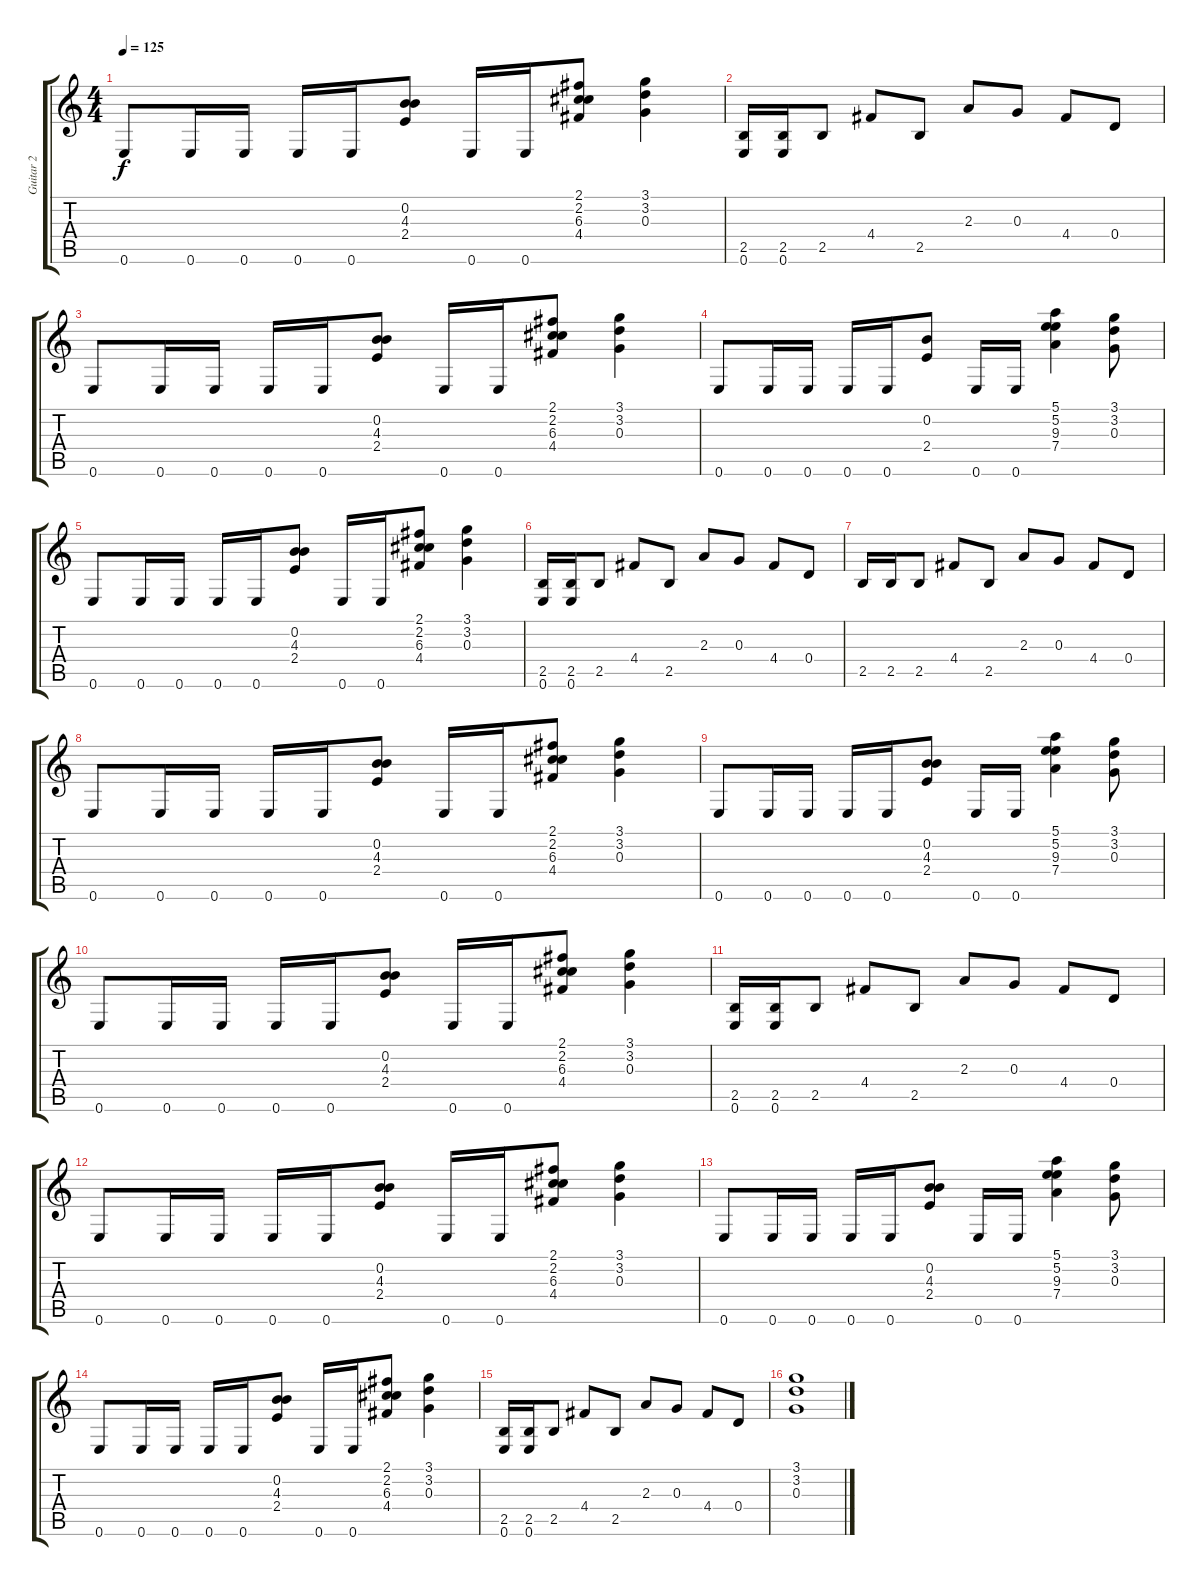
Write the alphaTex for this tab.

\track ("Guitar 2" "Guitar 2") {instrument overdrivenguitar}
\staff {score tabs}
\tuning (E4 B3 G3 D3 A2 E2) {hide}
\ts (4 4)
\tempo 125
\clef g2
\ks c
0.6.8{dy f} 0.6.16 0.6.16 0.6.16 0.6.16 (0.2 4.3 2.4).8 0.6.16 0.6.16 (2.1 2.2 6.3 4.4).8 (3.1 3.2 0.3).4 |
(2.5 0.6).16 (2.5 0.6).16 2.5.8 4.4.8 2.5.8 2.3.8 0.3.8 4.4.8 0.4.8 |
0.6.8 0.6.16 0.6.16 0.6.16 0.6.16 (0.2 4.3 2.4).8 0.6.16 0.6.16 (2.1 2.2 6.3 4.4).8 (3.1 3.2 0.3).4 |
0.6.8 0.6.16 0.6.16 0.6.16 0.6.16 (0.2 2.4).8 0.6.16 0.6.16 (5.1 5.2 9.3 7.4).4 (3.1 3.2 0.3).8 |
0.6.8 0.6.16 0.6.16 0.6.16 0.6.16 (0.2 4.3 2.4).8 0.6.16 0.6.16 (2.1 2.2 6.3 4.4).8 (3.1 3.2 0.3).4 |
(2.5 0.6).16 (2.5 0.6).16 2.5.8 4.4.8 2.5.8 2.3.8 0.3.8 4.4.8 0.4.8 |
2.5.16 2.5.16 2.5.8 4.4.8 2.5.8 2.3.8 0.3.8 4.4.8 0.4.8 |
0.6.8 0.6.16 0.6.16 0.6.16 0.6.16 (0.2 4.3 2.4).8 0.6.16 0.6.16 (2.1 2.2 6.3 4.4).8 (3.1 3.2 0.3).4 |
0.6.8 0.6.16 0.6.16 0.6.16 0.6.16 (0.2 4.3 2.4).8 0.6.16 0.6.16 (5.1 5.2 9.3 7.4).4 (3.1 3.2 0.3).8 |
0.6.8 0.6.16 0.6.16 0.6.16 0.6.16 (0.2 4.3 2.4).8 0.6.16 0.6.16 (2.1 2.2 6.3 4.4).8 (3.1 3.2 0.3).4 |
(2.5 0.6).16 (2.5 0.6).16 2.5.8 4.4.8 2.5.8 2.3.8 0.3.8 4.4.8 0.4.8 |
0.6.8 0.6.16 0.6.16 0.6.16 0.6.16 (0.2 4.3 2.4).8 0.6.16 0.6.16 (2.1 2.2 6.3 4.4).8 (3.1 3.2 0.3).4 |
0.6.8 0.6.16 0.6.16 0.6.16 0.6.16 (0.2 4.3 2.4).8 0.6.16 0.6.16 (5.1 5.2 9.3 7.4).4 (3.1 3.2 0.3).8 |
0.6.8 0.6.16 0.6.16 0.6.16 0.6.16 (0.2 4.3 2.4).8 0.6.16 0.6.16 (2.1 2.2 6.3 4.4).8 (3.1 3.2 0.3).4 |
(2.5 0.6).16 (2.5 0.6).16 2.5.8 4.4.8 2.5.8 2.3.8 0.3.8 4.4.8 0.4.8 |
(3.1 3.2 0.3).1
